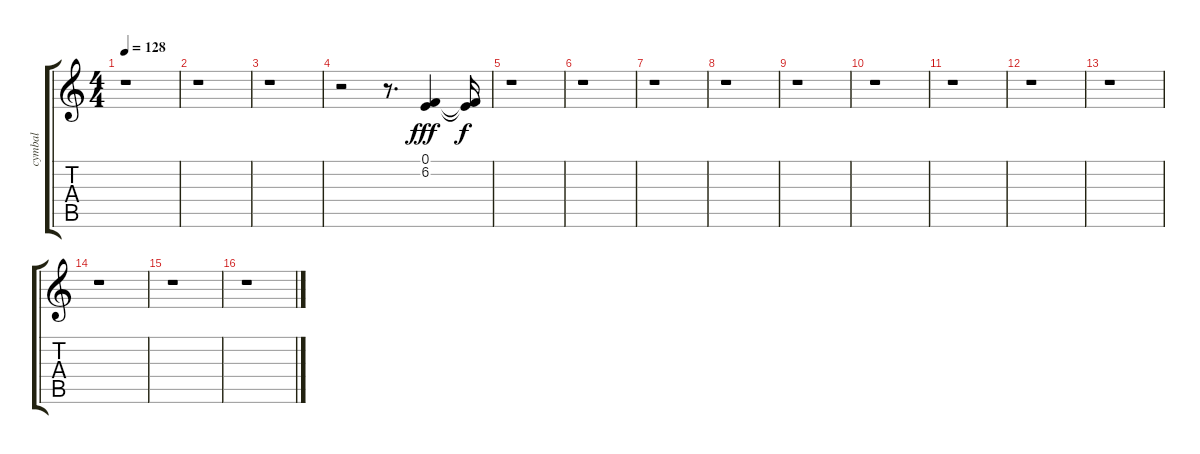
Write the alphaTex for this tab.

\track ("cymbal" "cymbal") {instrument reversecymbal}
\staff {score tabs}
\tuning (E4 B3 G3 D3 A2 E2) {hide}
\ts (4 4)
\tempo 128
\clef g2
\ks c
r.1{dy fff} |
r.1 |
r.1 |
r.2 r.8{d} (0.1 6.2).4 (0.1{t} 6.2{t}).16{dy f} |
r.1 |
r.1 |
r.1 |
r.1 |
r.1 |
r.1 |
r.1 |
r.1 |
r.1 |
r.1 |
r.1 |
r.1
